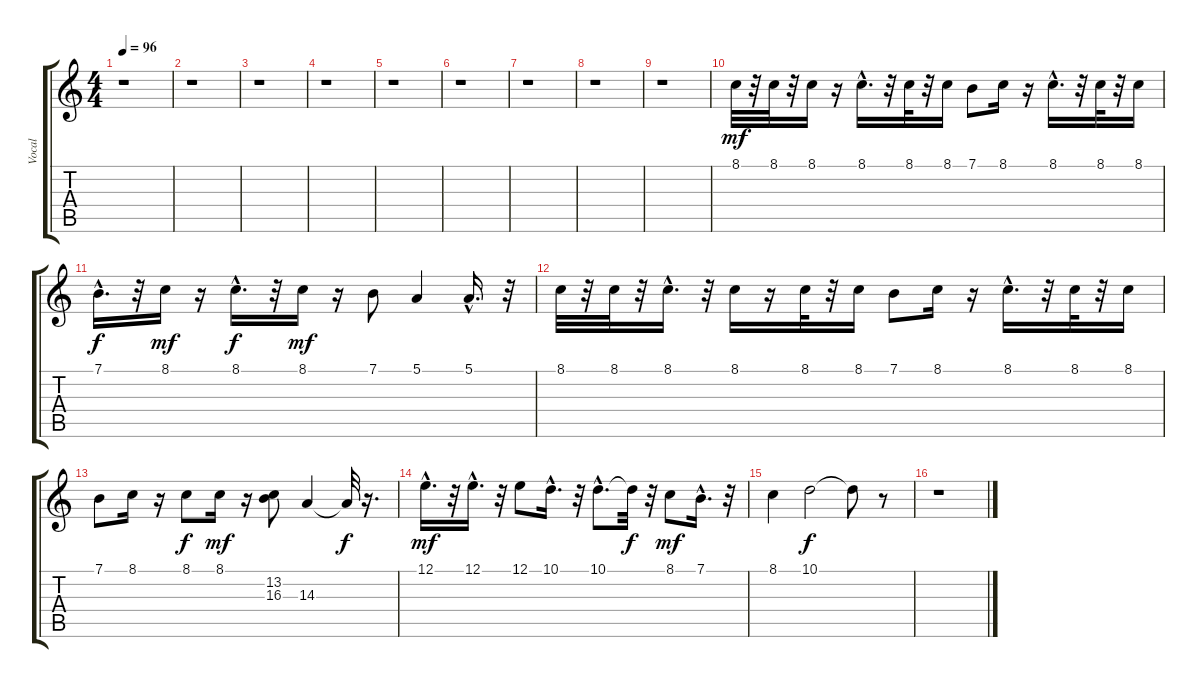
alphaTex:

\track ("Vocal" "Vocal") {instrument lead2sawtooth}
\staff {score tabs}
\tuning (E4 B3 G3 D3 A2 E2) {hide}
\ts (4 4)
\tempo 96
\clef g2
\ks c
r.1{dy mf instrument lead2sawtooth} |
r.1 |
r.1 |
r.1 |
r.1 |
r.1 |
r.1 |
r.1 |
r.1 |
8.1.32 r.32 8.1.32 r.32 8.1.16 r.16 8.1{hac}.16{d} r.32 8.1.32 r.32 8.1.16 7.1.8 8.1.16 r.16 8.1{hac}.16{d} r.32 8.1.32 r.32 8.1.16 |
7.1{hac}.16{d dy f} r.32 8.1.16{dy mf} r.16 8.1{hac}.16{d dy f} r.32 8.1.16{dy mf} r.16 7.1.8 5.1.4 5.1{hac}.16{d} r.32 |
8.1.32 r.32 8.1.32 r.32 8.1{hac}.16{d} r.32 8.1.16 r.16 8.1.32 r.32 8.1.16 7.1.8 8.1.16 r.16 8.1{hac}.16{d} r.32 8.1.32 r.32 8.1.16 |
7.1.8 8.1.16 r.16 8.1.8{dy f} 8.1.16{dy mf} r.16 (13.2 16.3).8 14.3.4 14.3{t}.32{dy f} r.16{d} |
12.1{hac}.16{d dy mf} r.32 12.1{hac}.16{d} r.32 12.1.8 10.1{hac}.16{d} r.32 10.1{hac}.8{d} 10.1{t}.32{dy f} r.32 8.1.8{dy mf} 7.1{hac}.16{d} r.32 |
8.1.4 10.1.2{dy f} 10.1{t}.8 r.8 |
r.1
